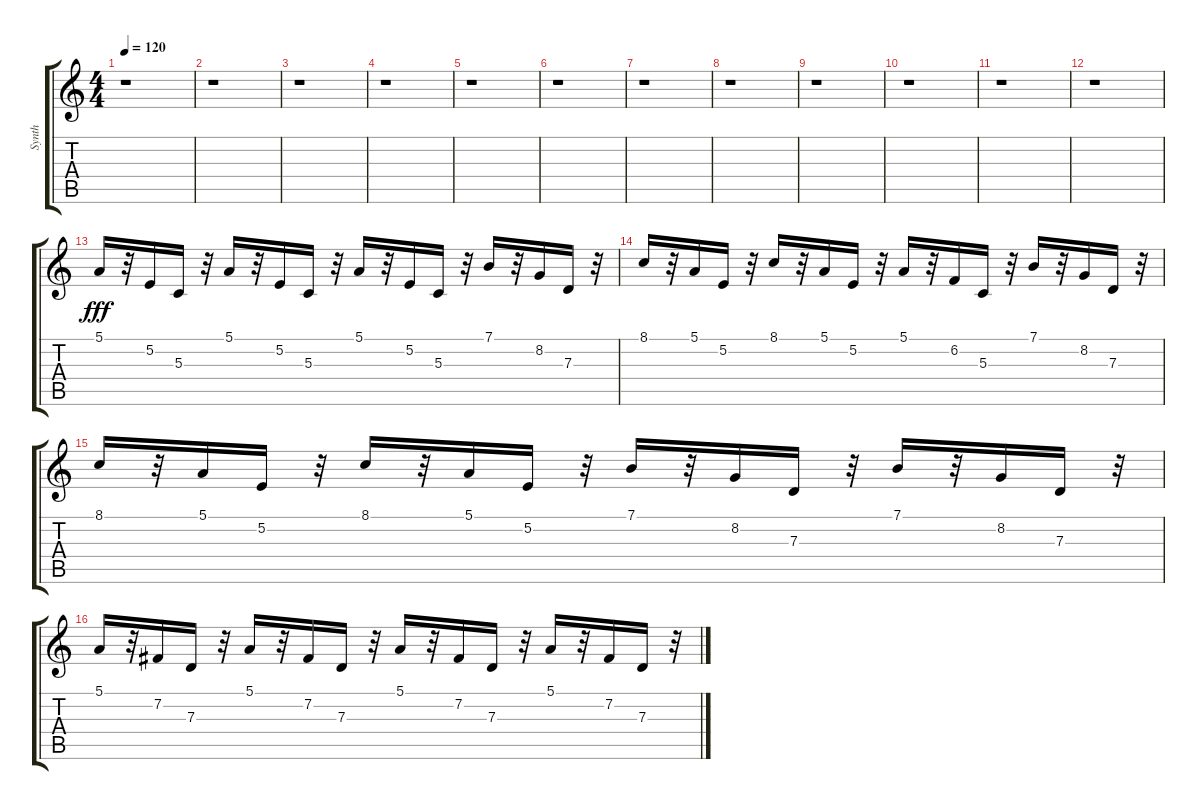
\track ("Synth" "Synth") {instrument pad3polysynth}
\staff {score tabs}
\tuning (E4 B3 G3 D3 A2 E2) {hide}
\ts (4 4)
\tempo 120
\clef g2
\ks c
r.1{dy fff} |
r.1 |
r.1 |
r.1 |
r.1 |
r.1 |
r.1 |
r.1 |
r.1 |
r.1 |
r.1 |
r.1 |
5.1.16 r.32 5.2.16 5.3.16 r.32 5.1.16 r.32 5.2.16 5.3.16 r.32 5.1.16 r.32 5.2.16 5.3.16 r.32 7.1.16 r.32 8.2.16 7.3.16 r.32 |
8.1.16 r.32 5.1.16 5.2.16 r.32 8.1.16 r.32 5.1.16 5.2.16 r.32 5.1.16 r.32 6.2.16 5.3.16 r.32 7.1.16 r.32 8.2.16 7.3.16 r.32 |
8.1.16 r.32 5.1.16 5.2.16 r.32 8.1.16 r.32 5.1.16 5.2.16 r.32 7.1.16 r.32 8.2.16 7.3.16 r.32 7.1.16 r.32 8.2.16 7.3.16 r.32 |
5.1.16 r.32 7.2.16 7.3.16 r.32 5.1.16 r.32 7.2.16 7.3.16 r.32 5.1.16 r.32 7.2.16 7.3.16 r.32 5.1.16 r.32 7.2.16 7.3.16 r.32
